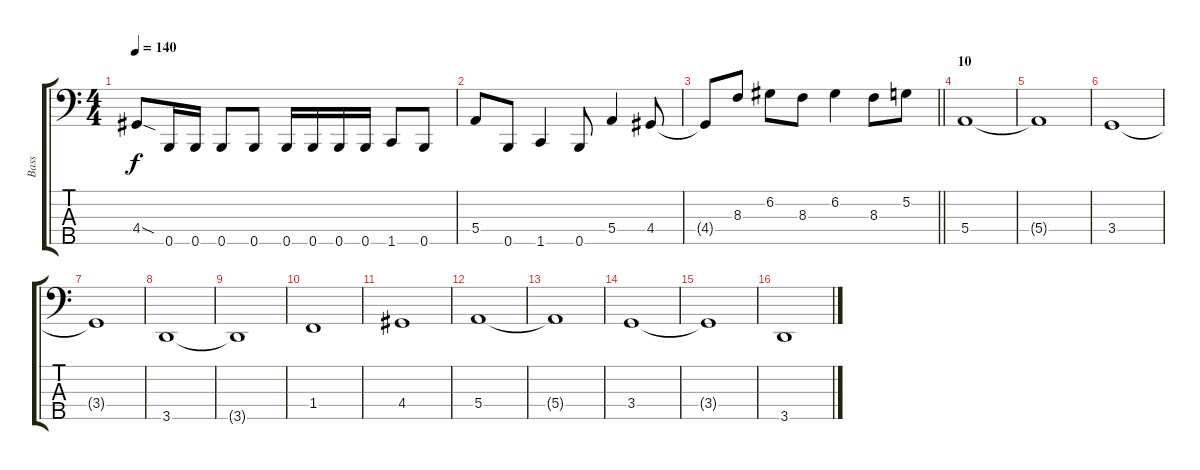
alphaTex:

\track ("Bass" "Bass") {instrument electricbassfinger}
\staff {score tabs}
\tuning (G2 D2 A1 E1 B0) {hide}
\ts (4 4)
\tempo 140
\clef f4
\ks c
4.4{sod t}.8{dy f} 0.5.16 0.5.16 0.5.8 0.5.8 0.5.16 0.5.16 0.5.16 0.5.16 1.5.8 0.5.8 |
5.4.8 0.5.8 1.5.4 0.5.8 5.4.4 4.4.8 |
\barLineRight lightlight
4.4{t}.8 8.3.8 6.2.8 8.3.8 6.2.4 8.3.8 5.2.8 |
\section ("" "10")
5.4.1 |
5.4{t}.1 |
3.4.1 |
3.4{t}.1 |
3.5.1 |
3.5{t}.1 |
1.4.1 |
4.4.1 |
5.4.1 |
5.4{t}.1 |
3.4.1 |
3.4{t}.1 |
3.5.1
